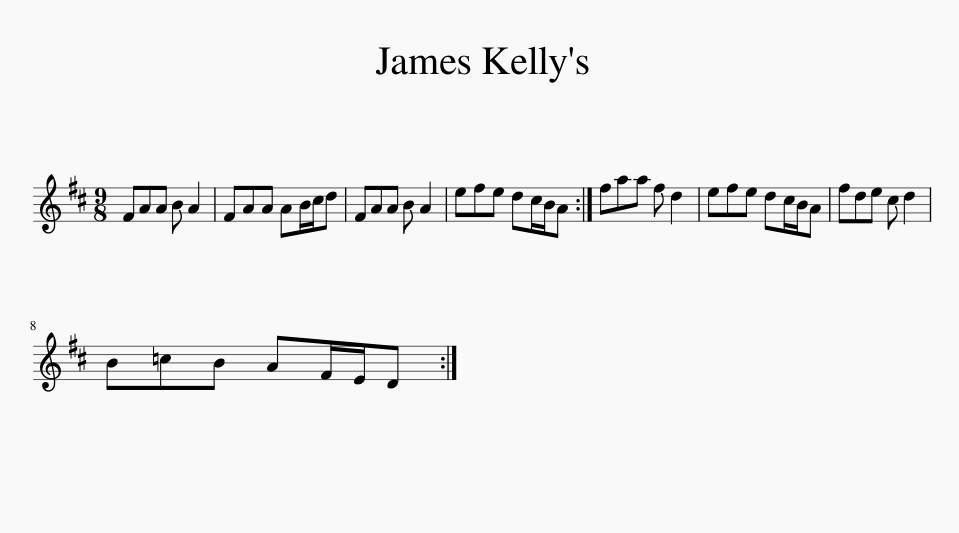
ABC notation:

X:1
L:1/8
M:9/8
I:linebreak $
K:D
V:1 treble
V:1
 FAA B A2 | FAA AB/c/d | FAA B A2 | efe dc/B/A :| faa f d2 | %5
 efe dc/B/A | fde c d2 |$ B=cB AF/E/D :| %8
